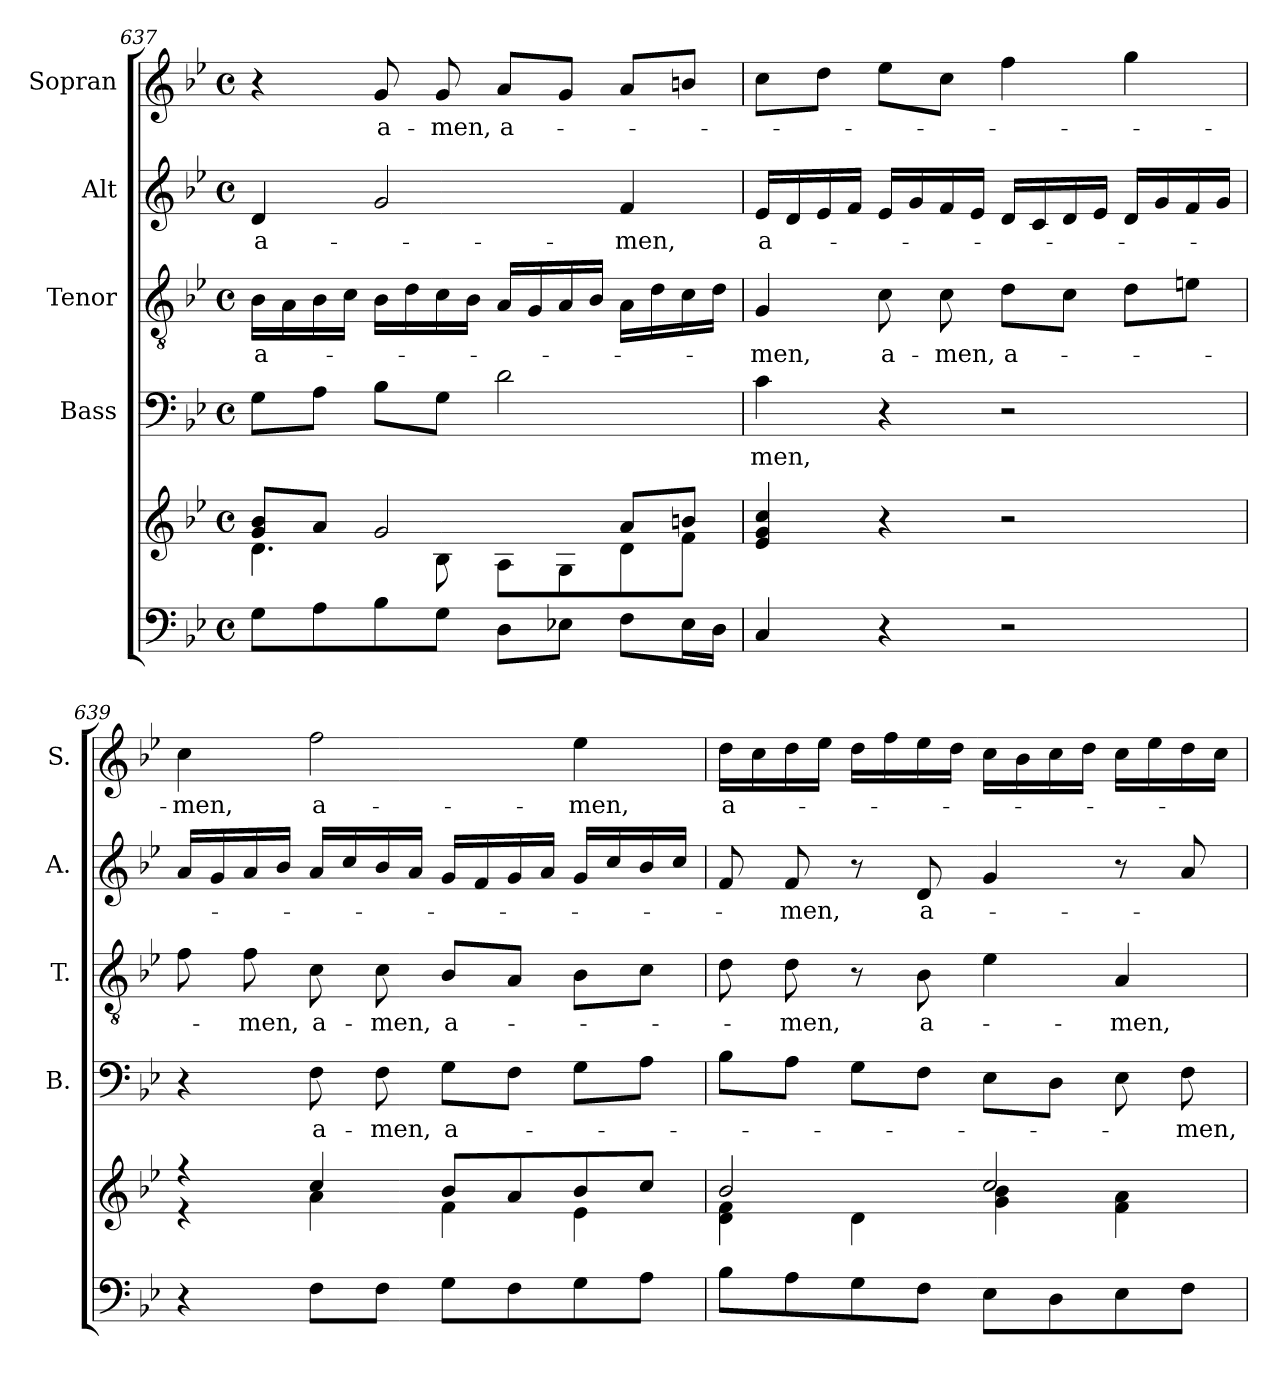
**kern	**kern	**kern	**text	**kern	**text	**kern	**text	**kern	**text
*part5	*part5	*part4	*part4	*part3	*part3	*part2	*part2	*part1	*part1
*staff6	*staff5	*staff4	*staff4	*staff3	*staff3	*staff2	*staff2	*staff1	*staff1
*	*	*I"Bass	*	*I"Tenor	*	*I"Alt	*	*I"Sopran	*
*	*	*I'B.	*	*I'T.	*	*I'A.	*	*I'S.	*
*clefF4	*clefG2	*clefF4	*	*clefGv2	*	*clefG2	*	*clefG2	*
*k[b-e-]	*k[b-e-]	*k[b-e-]	*	*k[b-e-]	*	*k[b-e-]	*	*k[b-e-]	*
*B-:	*B-:	*B-:	*	*B-:	*	*B-:	*	*B-:	*
*M4/4	*M4/4	*M4/4	*	*M4/4	*	*M4/4	*	*M4/4	*
*met(c)	*met(c)	*met(c)	*	*met(c)	*	*met(c)	*	*met(c)	*
=637	=637	=637	=637	=637	=637	=637	=637	=637	=637
*	*^	*	*	*	*	*	*	*	*
!	!	!	!	!	!	!LO:LY:b	!	!LO:LY:b	!	!
8G\L	8g/ 8b-/L	4.d\	8G\L	.	16B-\LL	a-	4d/	a-	4r	.
.	.	.	.	.	16A\	.	.	.	.	.
8A\	8a/J	.	8A\J	.	16B-\	.	.	.	.	.
.	.	.	.	.	16c\JJ	.	.	.	.	.
!	!	!	!	!	!	!	!	!	!	!LO:LY:b
8B-\	2g/	.	8B-\L	.	16B-\LL	.	2g/	.	8g/	a-
.	.	.	.	.	16d\	.	.	.	.	.
!	!	!	!	!	!	!	!	!	!	!LO:LY:b
8G\J	.	8B-\	8G\J	.	16c\	.	.	.	8g/	-men,
.	.	.	.	.	16B-\JJ	.	.	.	.	.
!	!	!	!	!	!	!	!	!	!	!LO:LY:b
8D\L	.	8A\L	2d\	.	16A/LL	.	.	.	8a/L	a-
.	.	.	.	.	16G/	.	.	.	.	.
8E-X\J	.	8G\	.	.	16A/	.	.	.	8g/J	.
.	.	.	.	.	16B-/JJ	.	.	.	.	.
!	!	!	!	!	!	!	!	!LO:LY:b	!	!
8F\L	8a/L	8d\	.	.	16A\LL	.	4f/	-men,	8a/L	.
.	.	.	.	.	16d\	.	.	.	.	.
16E-\L	8bn/J	8f\J	.	.	16c\	.	.	.	8bn/J	.
16D\JJ	.	.	.	.	16d\JJ	.	.	.	.	.
*	*v	*v	*	*	*	*	*	*	*	*
=638	=638	=638	=638	=638	=638	=638	=638	=638	=638
!	!	!	!LO:LY:b	!	!LO:LY:b	!	!LO:LY:b	!	!
4C/	4e-/ 4g/ 4cc/	4c\	-men,	4G/	-men,	16e-/LL	a-	8cc\L	.
.	.	.	.	.	.	16d/	.	.	.
.	.	.	.	.	.	16e-/	.	8dd\J	.
.	.	.	.	.	.	16f/JJ	.	.	.
!	!	!	!	!	!LO:LY:b	!	!	!	!
4r	4r	4r	.	8c\	a-	16e-/LL	.	8ee-\L	.
.	.	.	.	.	.	16g/	.	.	.
!	!	!	!	!	!LO:LY:b	!	!	!	!
.	.	.	.	8c\	-men,	16f/	.	8cc\J	.
.	.	.	.	.	.	16e-/JJ	.	.	.
!	!	!	!	!	!LO:LY:b	!	!	!	!
2r	2r	2r	.	8d\L	a-	16d/LL	.	4ff\	.
.	.	.	.	.	.	16c/	.	.	.
.	.	.	.	8c\J	.	16d/	.	.	.
.	.	.	.	.	.	16e-/JJ	.	.	.
.	.	.	.	8d\L	.	16d/LL	.	4gg\	.
.	.	.	.	.	.	16g/	.	.	.
.	.	.	.	8en\J	.	16f/	.	.	.
.	.	.	.	.	.	16g/JJ	.	.	.
!!LO:LB:g=z
=639	=639	=639	=639	=639	=639	=639	=639	=639	=639
*	*^	*	*	*	*	*	*	*	*
!	!	!	!	!	!	!	!	!	!	!LO:LY:b
4r	4r	4r	4r	.	8f\	.	16a/LL	.	4cc\	-men,
.	.	.	.	.	.	.	16g/	.	.	.
!	!	!	!	!	!	!LO:LY:b	!	!	!	!
.	.	.	.	.	8f\	-men,	16a/	.	.	.
.	.	.	.	.	.	.	16b-/JJ	.	.	.
!	!	!	!	!LO:LY:b	!	!LO:LY:b	!	!	!	!LO:LY:b
8F\L	4cc/	4a\	8F\	a-	8c\	a-	16a/LL	.	2ff\	a-
.	.	.	.	.	.	.	16cc/	.	.	.
!	!	!	!	!LO:LY:b	!	!LO:LY:b	!	!	!	!
8F\J	.	.	8F\	-men,	8c\	-men,	16b-/	.	.	.
.	.	.	.	.	.	.	16a/JJ	.	.	.
!	!	!	!	!LO:LY:b	!	!LO:LY:b	!	!	!	!
8G\L	8b-/L	4f\	8G\L	a-	8B-/L	a-	16g/LL	.	.	.
.	.	.	.	.	.	.	16f/	.	.	.
8F\	8a/	.	8F\J	.	8A/J	.	16g/	.	.	.
.	.	.	.	.	.	.	16a/JJ	.	.	.
!	!	!	!	!	!	!	!	!	!	!LO:LY:b
8G\	8b-/	4e-\	8G\L	.	8B-\L	.	16g/LL	.	4ee-\	-men,
.	.	.	.	.	.	.	16cc/	.	.	.
8A\J	8cc/J	.	8A\J	.	8c\J	.	16b-/	.	.	.
.	.	.	.	.	.	.	16cc/JJ	.	.	.
=640	=640	=640	=640	=640	=640	=640	=640	=640	=640	=640
!	!	!	!	!	!	!	!	!	!	!LO:LY:b
8B-\L	2b-/	4d\ 4f\	8B-\L	.	8d\	.	8f/	.	16dd\LL	a-
.	.	.	.	.	.	.	.	.	16cc\	.
!	!	!	!	!	!	!LO:LY:b	!	!LO:LY:b	!	!
8A\	.	.	8A\J	.	8d\	-men,	8f/	-men,	16dd\	.
.	.	.	.	.	.	.	.	.	16ee-\JJ	.
8G\	.	4d\	8G\L	.	8r	.	8r	.	16dd\LL	.
.	.	.	.	.	.	.	.	.	16ff\	.
!	!	!	!	!	!	!LO:LY:b	!	!LO:LY:b	!	!
8F\J	.	.	8F\J	.	8B-\	a-	8d/	a-	16ee-\	.
.	.	.	.	.	.	.	.	.	16dd\JJ	.
8E-\L	2cc/	4g\ 4b-\	8E-\L	.	4e-\	.	4g/	.	16cc\LL	.
.	.	.	.	.	.	.	.	.	16b-\	.
8D\	.	.	8D\J	.	.	.	.	.	16cc\	.
.	.	.	.	.	.	.	.	.	16dd\JJ	.
!	!	!	!	!	!	!LO:LY:b	!	!	!	!
8E-\	.	4f\ 4a\	8E-\	.	4A/	-men,	8r	.	16cc\LL	.
.	.	.	.	.	.	.	.	.	16ee-\	.
!	!	!	!	!LO:LY:b	!	!	!	!	!	!
8F\J	.	.	8F\	-men,	.	.	8a/	.	16dd\	.
.	.	.	.	.	.	.	.	.	16cc\JJ	.
*	*v	*v	*	*	*	*	*	*	*	*
=	=	=	=	=	=	=	=	=	=
*-	*-	*-	*-	*-	*-	*-	*-	*-	*-
